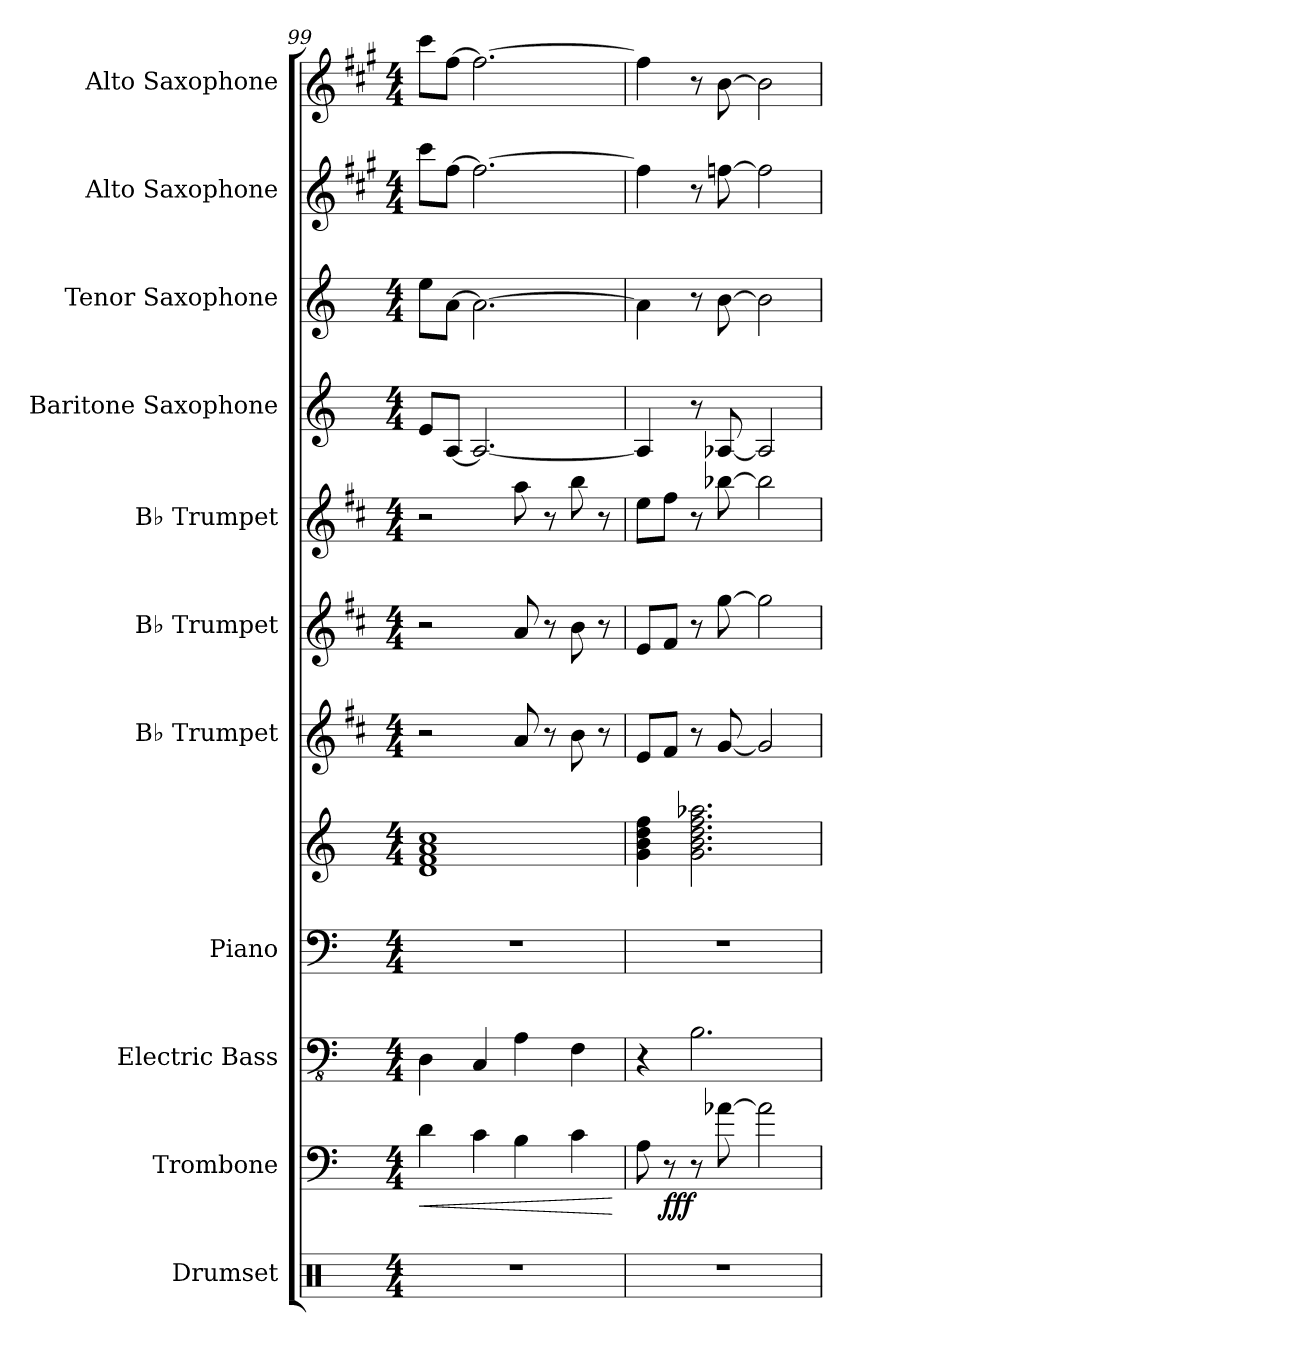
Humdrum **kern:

**kern	**kern	**dynam	**kern	**kern	**kern	**kern	**kern	**kern	**kern	**kern	**kern	**kern
*part11	*part10	*part10	*part9	*part8	*part8	*part7	*part6	*part5	*part4	*part3	*part2	*part1
*staff12	*staff11	*staff11	*staff10	*staff9	*staff8	*staff7	*staff6	*staff5	*staff4	*staff3	*staff2	*staff1
*I"Drumset	*I"Trombone	*	*I"Electric Bass	*I"Piano	*	*I"B♭ Trumpet	*I"B♭ Trumpet	*I"B♭ Trumpet	*I"Baritone Saxophone	*I"Tenor Saxophone	*I"Alto Saxophone	*I"Alto Saxophone
*I'Drs.	*I'Trb.	*	*I'El. B.	*I'Pno.	*	*I'B♭ Tpt.	*I'B♭ Tpt.	*I'B♭ Tpt.	*I'Bar. Sax.	*I'T. Sax.	*I'A. Sax.	*I'A. Sax.
*clefX	*clefF4	*	*clefFv4	*clefF4	*clefG2	*clefG2	*clefG2	*clefG2	*clefG2	*clefG2	*clefG2	*clefG2
*	*	*	*	*	*	*ITrd1c2	*ITrd1c2	*ITrd1c2	*ITrd12c21	*ITrd8c14	*ITrd5c9	*ITrd5c9
*k[]	*k[]	*	*k[]	*k[]	*k[]	*k[]	*k[]	*k[]	*k[]	*k[]	*k[]	*k[]
*M4/4	*M4/4	*	*M4/4	*M4/4	*M4/4	*M4/4	*M4/4	*M4/4	*M4/4	*M4/4	*M4/4	*M4/4
=99	=99	=99	=99	=99	=99	=99	=99	=99	=99	=99	=99	=99
!	!	!LO:HP:b	!	!	!	!	!	!	!	!	!	!
1r	4d\	<	4DD\	1r	1d 1f 1a 1cc	2r	2r	2r	8E/L	8e\L	8ee\L	8ee\L
.	.	.	.	.	.	.	.	.	[8AA/J	[8A\J	[8a\J	[8a\J
.	4c\	.	4CC/	.	.	.	.	.	2.AA/_	2.A\_	2.a\_	2.a\_
.	4B\	.	4AA\	.	.	8g/	8g/	8gg\	.	.	.	.
.	.	.	.	.	.	8r	8r	8r	.	.	.	.
.	4c\	.	4FF\	.	.	8a\	8a\	8aa\	.	.	.	.
.	.	.	.	.	.	8r	8r	8r	.	.	.	.
.	.	[	.	.	.	.	.	.	.	.	.	.
!!LO:PB:g=z
=100	=100	=100	=100	=100	=100	=100	=100	=100	=100	=100	=100	=100
1r	8A\	.	4r	1r	4g\ 4b\ 4dd\ 4ff\	8d/L	8d/L	8dd\L	4AA/]	4A\]	4a\]	4a\]
!	!	!LO:DY:b	!	!	!	!	!	!	!	!	!	!
.	8r	fff	.	.	.	8e/J	8e/J	8ee\J	.	.	.	.
.	8r	.	2.BB\	.	2.g\ 2.b\ 2.dd\ 2.ff\ 2.aa-X\	8r	8r	8r	8r	8r	8r	8r
.	[8a-X\	.	.	.	.	[8f/	[8ff\	[8aa-X\	[8AA-X/	[8B\	[8a-X\	[8d\
.	2a-\]	.	.	.	.	2f/]	2ff\]	2aa-\]	2AA-/]	2B\]	2a-\]	2d\]
=	=	=	=	=	=	=	=	=	=	=	=	=
*-	*-	*-	*-	*-	*-	*-	*-	*-	*-	*-	*-	*-
